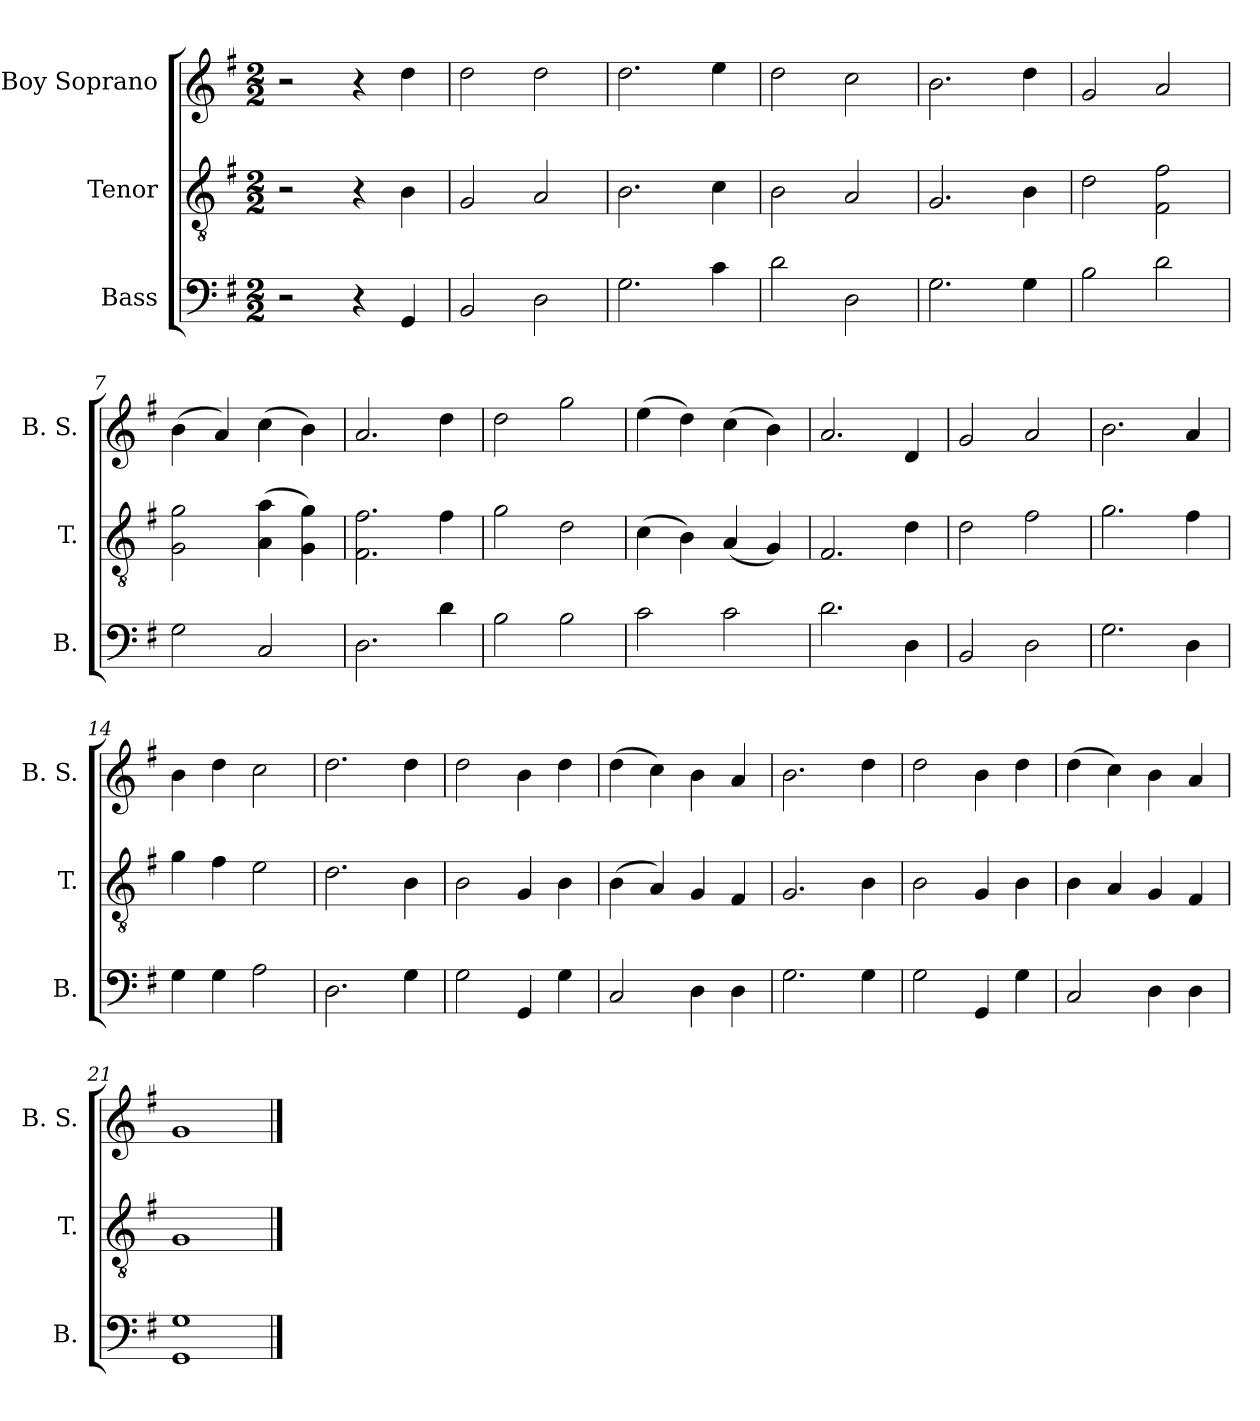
**kern	**kern	**kern
*part3	*part2	*part1
*staff3	*staff2	*staff1
*I"Bass	*I"Tenor	*I"Boy Soprano
*I'B.	*I'T.	*I'B. S.
*clefF4	*clefGv2	*clefG2
*k[f#]	*k[f#]	*k[f#]
*G:	*G:	*G:
*M2/2	*M2/2	*M2/2
=1	=1	=1
2r	2r	2r
4r	4r	4r
4GG/	4B\	4dd\
=2	=2	=2
2BB/	2G/	2dd\
2D\	2A/	2dd\
=3	=3	=3
2.G\	2.B\	2.dd\
4c\	4c\	4ee\
=4	=4	=4
2d\	2B\	2dd\
2D\	2A/	2cc\
=5	=5	=5
2.G\	2.G/	2.b\
4G\	4B\	4dd\
=6	=6	=6
2B\	2d\	2g/
2d\	2F#\ 2f#\	2a/
=7	=7	=7
2G\	2G\ 2g\	(4b\
.	.	4a/)
2C/	(4A\ 4a\	(4cc\
.	4G\ 4g\)	4b\)
=8	=8	=8
2.D\	2.F#\ 2.f#\	2.a/
4d\	4f#\	4dd\
=9	=9	=9
2B\	2g\	2dd\
2B\	2d\	2gg\
=10	=10	=10
2c\	(4c\	(4ee\
.	4B\)	4dd\)
2c\	(4A/	(4cc\
.	4G/)	4b\)
!!LO:LB:g=z
=11	=11	=11
2.d\	2.F#/	2.a/
4D\	4d\	4d/
=12	=12	=12
2BB/	2d\	2g/
2D\	2f#\	2a/
=13	=13	=13
2.G\	2.g\	2.b\
4D\	4f#\	4a/
=14	=14	=14
4G\	4g\	4b\
4G\	4f#\	4dd\
2A\	2e\	2cc\
=15	=15	=15
2.D\	2.d\	2.dd\
4G\	4B\	4dd\
=16	=16	=16
2G\	2B\	2dd\
4GG/	4G/	4b\
4G\	4B\	4dd\
=17	=17	=17
2C/	(4B\	(4dd\
.	4A/)	4cc\)
4D\	4G/	4b\
4D\	4F#/	4a/
=18	=18	=18
2.G\	2.G/	2.b\
4G\	4B\	4dd\
=19	=19	=19
2G\	2B\	2dd\
4GG/	4G/	4b\
4G\	4B\	4dd\
=20	=20	=20
2C/	4B\	(4dd\
.	4A/	4cc\)
4D\	4G/	4b\
4D\	4F#/	4a/
!!LO:LB:g=z
=21	=21	=21
1GG 1G	1G	1g
==	==	==
*-	*-	*-
